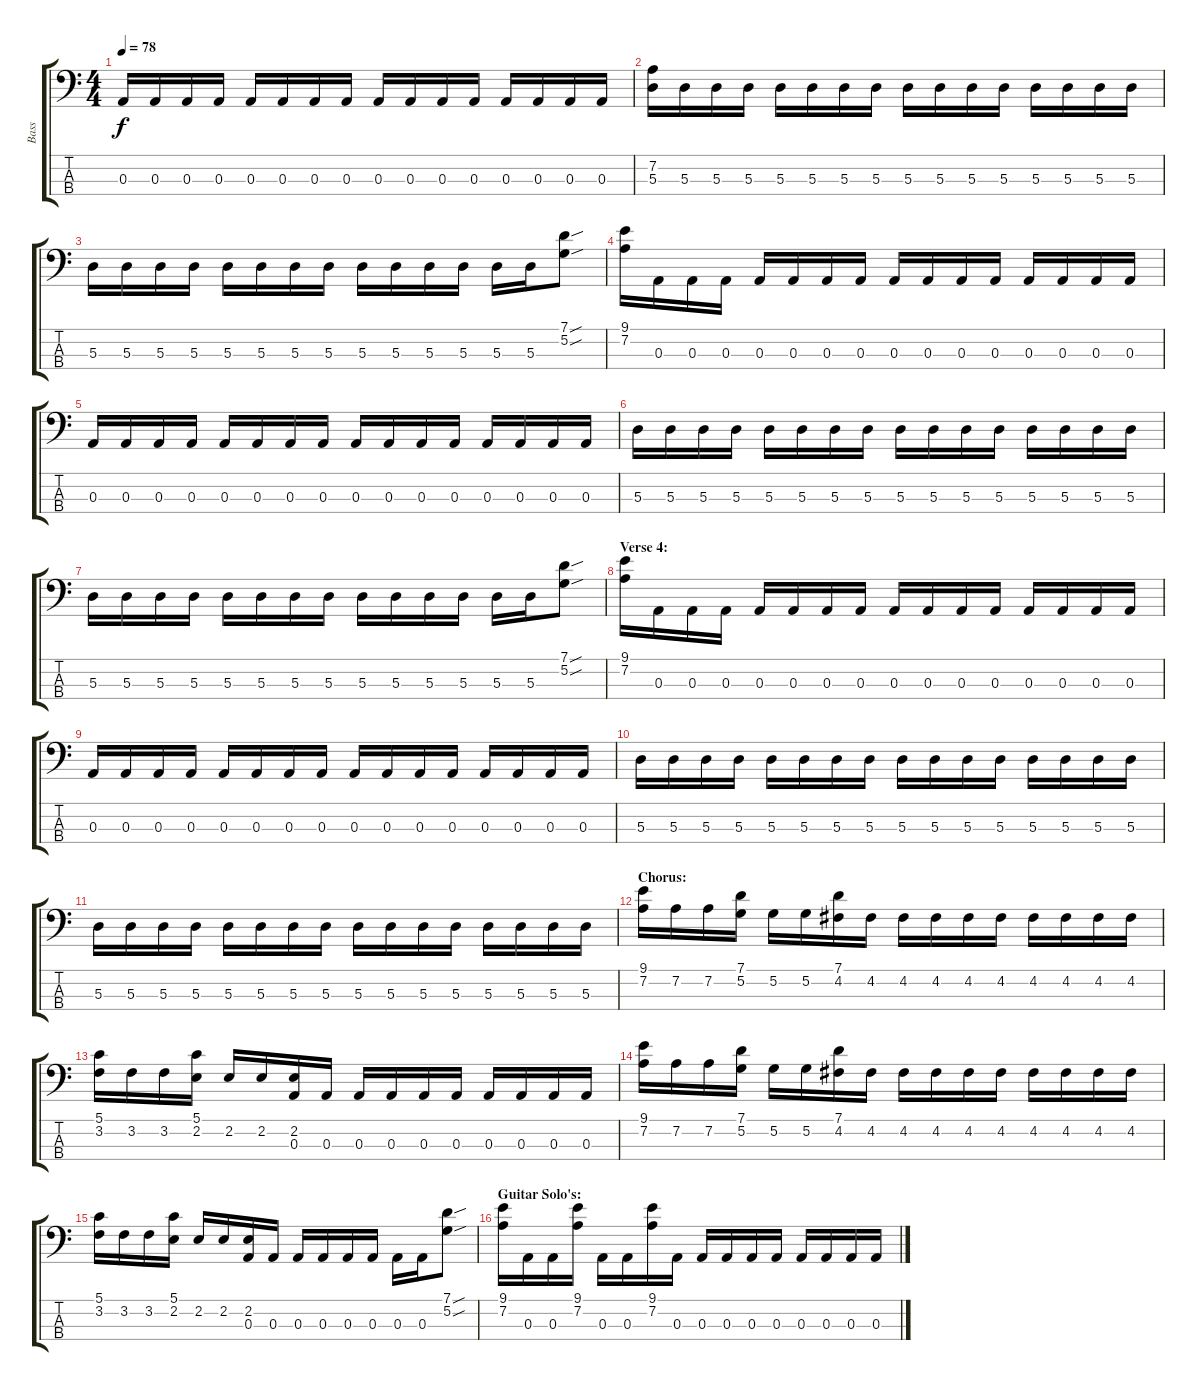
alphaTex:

\track ("Bass" "Bass") {instrument fretlessbass}
\staff {score tabs}
\tuning (G2 D2 A1 E1) {hide}
\ts (4 4)
\tempo 78
\clef f4
\ks c
0.3.16{dy f} 0.3.16 0.3.16 0.3.16 0.3.16 0.3.16 0.3.16 0.3.16 0.3.16 0.3.16 0.3.16 0.3.16 0.3.16 0.3.16 0.3.16 0.3.16 |
(7.2 5.3).16 5.3.16 5.3.16 5.3.16 5.3.16 5.3.16 5.3.16 5.3.16 5.3.16 5.3.16 5.3.16 5.3.16 5.3.16 5.3.16 5.3.16 5.3.16 |
5.3.16 5.3.16 5.3.16 5.3.16 5.3.16 5.3.16 5.3.16 5.3.16 5.3.16 5.3.16 5.3.16 5.3.16 5.3.16 5.3.16 (7.1{sou} 5.2{sou}).8 |
(9.1 7.2).16 0.3.16 0.3.16 0.3.16 0.3.16 0.3.16 0.3.16 0.3.16 0.3.16 0.3.16 0.3.16 0.3.16 0.3.16 0.3.16 0.3.16 0.3.16 |
0.3.16 0.3.16 0.3.16 0.3.16 0.3.16 0.3.16 0.3.16 0.3.16 0.3.16 0.3.16 0.3.16 0.3.16 0.3.16 0.3.16 0.3.16 0.3.16 |
5.3.16 5.3.16 5.3.16 5.3.16 5.3.16 5.3.16 5.3.16 5.3.16 5.3.16 5.3.16 5.3.16 5.3.16 5.3.16 5.3.16 5.3.16 5.3.16 |
5.3.16 5.3.16 5.3.16 5.3.16 5.3.16 5.3.16 5.3.16 5.3.16 5.3.16 5.3.16 5.3.16 5.3.16 5.3.16 5.3.16 (7.1{sou} 5.2{sou}).8 |
\section ("" "Verse 4:")
(9.1 7.2).16 0.3.16 0.3.16 0.3.16 0.3.16 0.3.16 0.3.16 0.3.16 0.3.16 0.3.16 0.3.16 0.3.16 0.3.16 0.3.16 0.3.16 0.3.16 |
0.3.16 0.3.16 0.3.16 0.3.16 0.3.16 0.3.16 0.3.16 0.3.16 0.3.16 0.3.16 0.3.16 0.3.16 0.3.16 0.3.16 0.3.16 0.3.16 |
5.3.16 5.3.16 5.3.16 5.3.16 5.3.16 5.3.16 5.3.16 5.3.16 5.3.16 5.3.16 5.3.16 5.3.16 5.3.16 5.3.16 5.3.16 5.3.16 |
5.3.16 5.3.16 5.3.16 5.3.16 5.3.16 5.3.16 5.3.16 5.3.16 5.3.16 5.3.16 5.3.16 5.3.16 5.3.16 5.3.16 5.3.16 5.3.16 |
\section ("" "Chorus:")
(9.1 7.2).16 7.2.16 7.2.16 (7.1 5.2).16 5.2.16 5.2.16 (7.1 4.2).16 4.2.16 4.2.16 4.2.16 4.2.16 4.2.16 4.2.16 4.2.16 4.2.16 4.2.16 |
(5.1 3.2).16 3.2.16 3.2.16 (5.1 2.2).16 2.2.16 2.2.16 (2.2 0.3).16 0.3.16 0.3.16 0.3.16 0.3.16 0.3.16 0.3.16 0.3.16 0.3.16 0.3.16 |
(9.1 7.2).16 7.2.16 7.2.16 (7.1 5.2).16 5.2.16 5.2.16 (7.1 4.2).16 4.2.16 4.2.16 4.2.16 4.2.16 4.2.16 4.2.16 4.2.16 4.2.16 4.2.16 |
(5.1 3.2).16 3.2.16 3.2.16 (5.1 2.2).16 2.2.16 2.2.16 (2.2 0.3).16 0.3.16 0.3.16 0.3.16 0.3.16 0.3.16 0.3.16 0.3.16 (7.1{sou} 5.2{sou}).8 |
\section ("" "Guitar Solo's:")
(9.1 7.2).16 0.3.16 0.3.16 (9.1 7.2).16 0.3.16 0.3.16 (9.1 7.2).16 0.3.16 0.3.16 0.3.16 0.3.16 0.3.16 0.3.16 0.3.16 0.3.16 0.3.16
